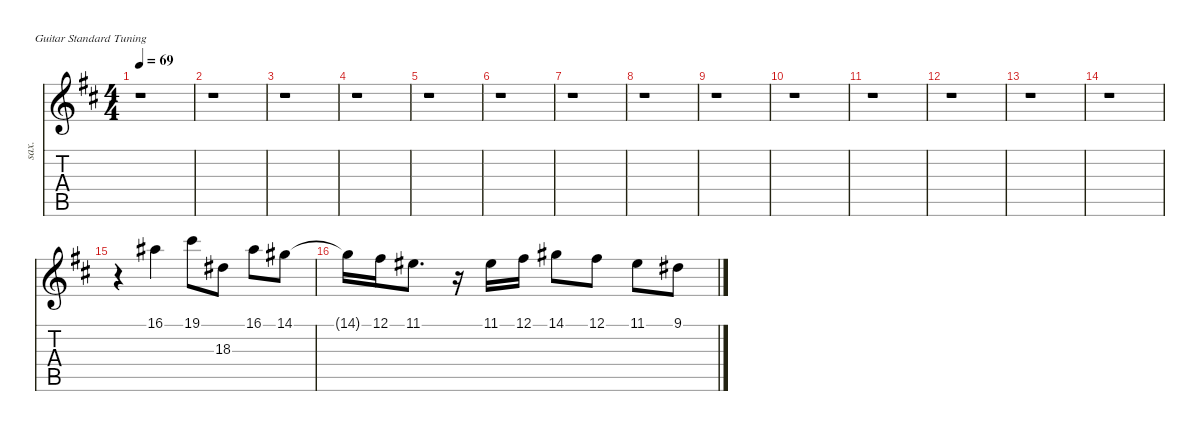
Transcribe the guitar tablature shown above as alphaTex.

\defaultSystemsLayout 4
\hideDynamics
\bracketExtendMode nobrackets
\otherSystemsTrackNameOrientation horizontal
\track ("Track 12" "sax.") {instrument sopranosax}
\staff {score tabs}
\tuning (E4 B3 G3 D3 A2 E2)
\displaytranspose 2
\ts (4 4)
\tempo 69
\clef g2
\ks d
r.1{dy f beam Down} |
r.1{beam Down} |
r.1{beam Down} |
r.1{beam Down} |
r.1{beam Down} |
r.1{beam Down} |
r.1{beam Down} |
r.1{beam Down} |
r.1{beam Down} |
r.1{beam Down} |
r.1{beam Down} |
r.1{beam Down} |
r.1{beam Down} |
r.1{beam Down} |
r.4{instrument flute beam Down} 16.1{acc #}.4{dy mf beam Down} 19.1{acc #}.8{dy mp beam Down} 18.3{acc #}.8{beam Down} 16.1{acc #}.8{beam Down} 14.1{acc #}.8{dy mf beam Down} |
14.1{t acc #}.16{dy f beam Down} 12.1{acc #}.16{dy mp beam Down} 11.1{acc #}.8{d beam Down} r.16{beam Down} 11.1{acc #}.16{dy mf beam Down} 12.1{acc #}.16{dy mp beam Down} 14.1{acc #}.8{beam Down} 12.1{acc #}.8{beam Down} 11.1{acc #}.8{beam Down} 9.1{acc #}.8{dy p beam Down}
